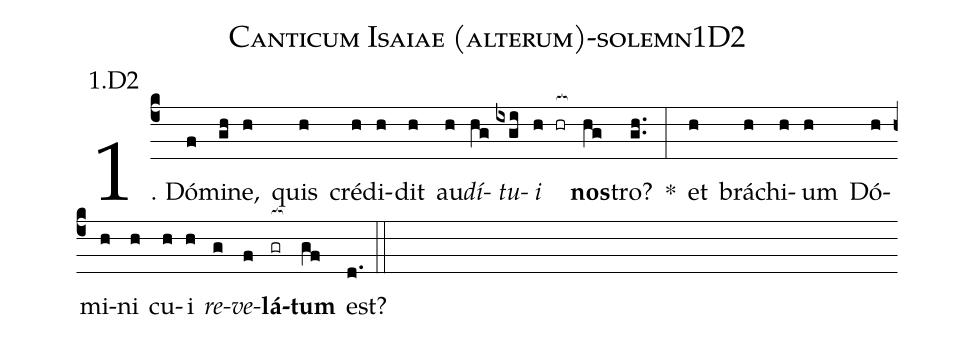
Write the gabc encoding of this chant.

name: Canticum Isaiae (alterum)-solemn1D2;
annotation: 1.D2;
%%
(c4)1. Dó(f)mi(gh)ne,(h) quis(h) cré(h)di(h)dit(h) au(h)<i>dí</i>(hg)<i>tu</i>(ixgi)<i>i</i>(h hr[ocb:1{]) <b>nos</b>(hg[ocb:0}])tro?(gh..) *(:) et(h) brá(h)chi(h)um(h) Dó(h)mi(h)ni(h) cu(h)i(h) <i>re</i>(g)<i>ve</i>(f)<b>lá</b>(gr[ocb:1{])<b>tum</b>(gf[ocb:0}]) est?(d.) (::)
